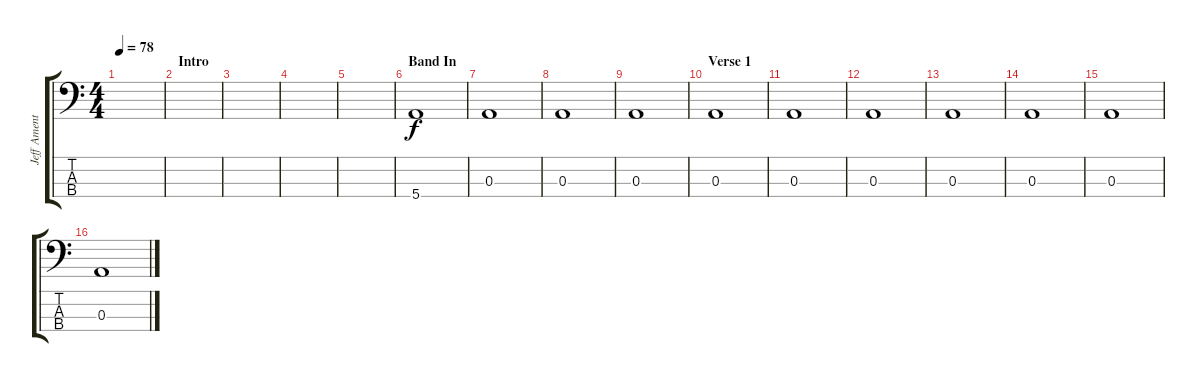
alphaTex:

\track ("Jeff Ament" "Jeff Ament") {instrument electricbassfinger}
\staff {score tabs}
\tuning (G2 D2 A1 E1) {hide}
\ts (4 4)
\tempo 78
\clef f4
\ks c
|
\section ("" "Intro")
|
|
|
|
\section ("" "Band In")
5.4.1 |
0.3.1 |
0.3.1 |
0.3.1 |
\section ("" "Verse 1")
0.3.1 |
0.3.1 |
0.3.1 |
0.3.1 |
0.3.1 |
0.3.1 |
0.3.1
